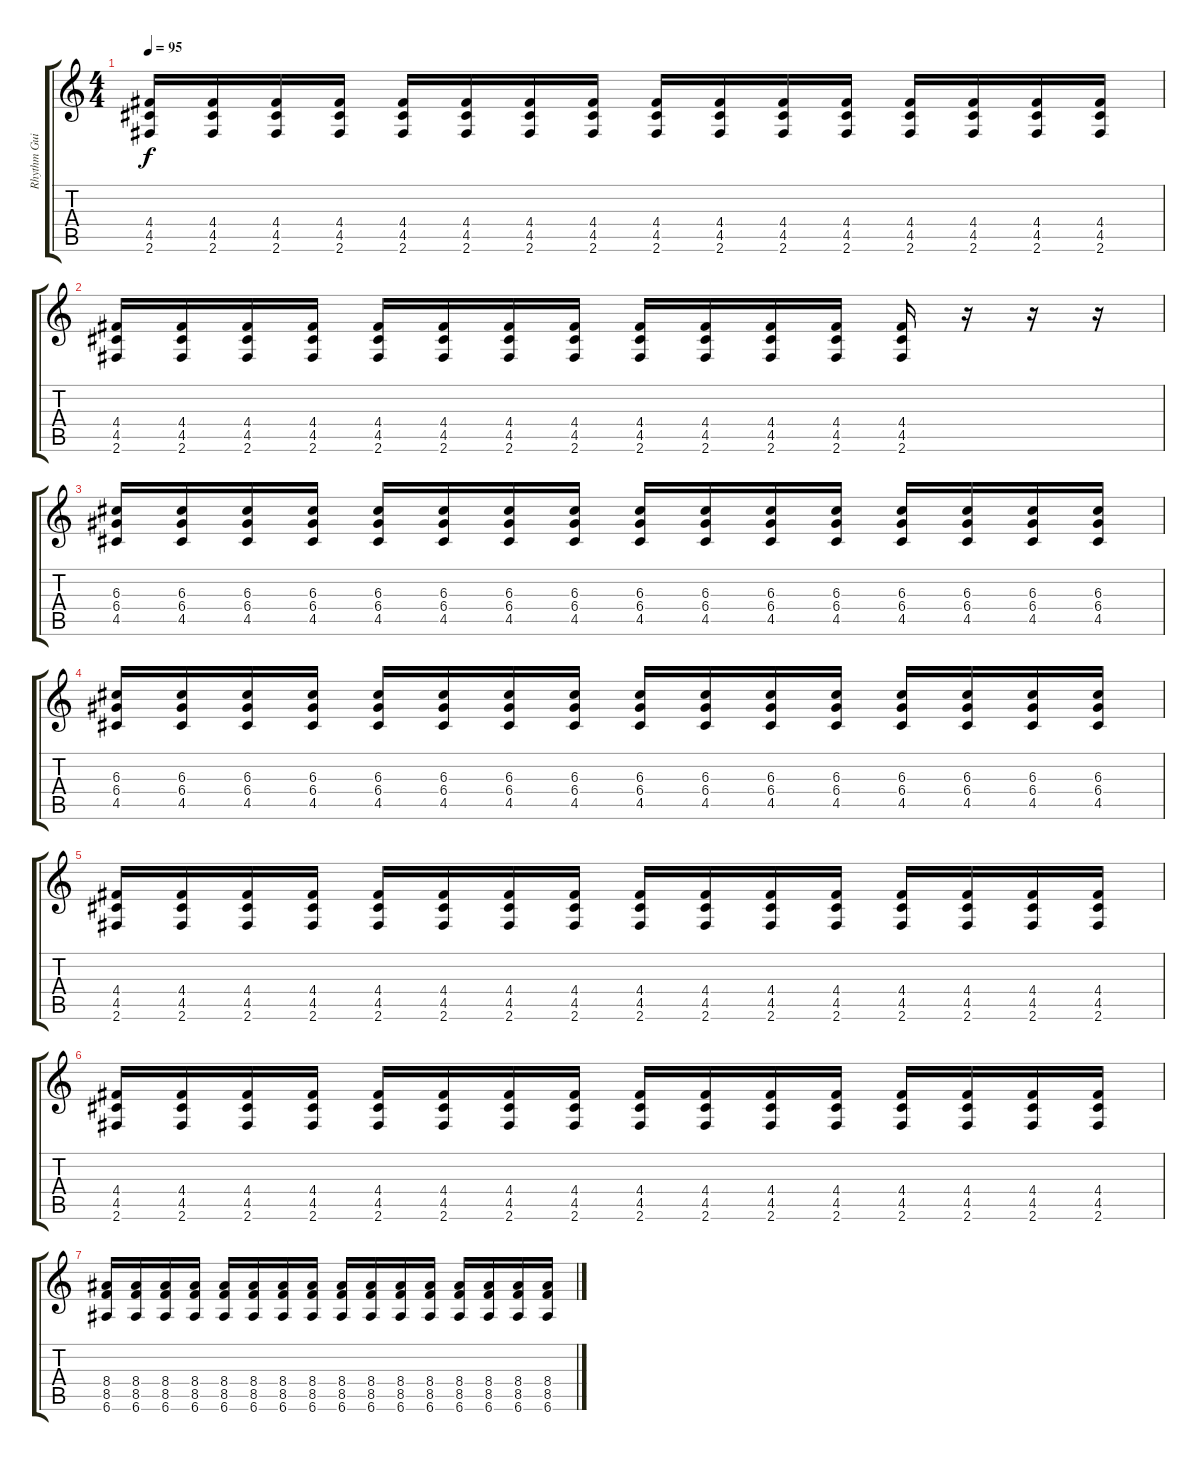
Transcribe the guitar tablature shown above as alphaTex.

\track ("Rhythm Guitar" "Rhythm Gui") {instrument distortionguitar}
\staff {score tabs}
\tuning (E4 B3 G3 D3 A2 E2) {hide}
\ts (4 4)
\tempo 95
\clef g2
\ks c
(4.4 4.5 2.6).16{dy f} (4.4 4.5 2.6).16 (4.4 4.5 2.6).16 (4.4 4.5 2.6).16 (4.4 4.5 2.6).16 (4.4 4.5 2.6).16 (4.4 4.5 2.6).16 (4.4 4.5 2.6).16 (4.4 4.5 2.6).16 (4.4 4.5 2.6).16 (4.4 4.5 2.6).16 (4.4 4.5 2.6).16 (4.4 4.5 2.6).16 (4.4 4.5 2.6).16 (4.4 4.5 2.6).16 (4.4 4.5 2.6).16 |
(4.4 4.5 2.6).16 (4.4 4.5 2.6).16 (4.4 4.5 2.6).16 (4.4 4.5 2.6).16 (4.4 4.5 2.6).16 (4.4 4.5 2.6).16 (4.4 4.5 2.6).16 (4.4 4.5 2.6).16 (4.4 4.5 2.6).16 (4.4 4.5 2.6).16 (4.4 4.5 2.6).16 (4.4 4.5 2.6).16 (4.4 4.5 2.6).16 r.16 r.16 r.16 |
(6.3 6.4 4.5).16 (6.3 6.4 4.5).16 (6.3 6.4 4.5).16 (6.3 6.4 4.5).16 (6.3 6.4 4.5).16 (6.3 6.4 4.5).16 (6.3 6.4 4.5).16 (6.3 6.4 4.5).16 (6.3 6.4 4.5).16 (6.3 6.4 4.5).16 (6.3 6.4 4.5).16 (6.3 6.4 4.5).16 (6.3 6.4 4.5).16 (6.3 6.4 4.5).16 (6.3 6.4 4.5).16 (6.3 6.4 4.5).16 |
(6.3 6.4 4.5).16 (6.3 6.4 4.5).16 (6.3 6.4 4.5).16 (6.3 6.4 4.5).16 (6.3 6.4 4.5).16 (6.3 6.4 4.5).16 (6.3 6.4 4.5).16 (6.3 6.4 4.5).16 (6.3 6.4 4.5).16 (6.3 6.4 4.5).16 (6.3 6.4 4.5).16 (6.3 6.4 4.5).16 (6.3 6.4 4.5).16 (6.3 6.4 4.5).16 (6.3 6.4 4.5).16 (6.3 6.4 4.5).16 |
(4.4 4.5 2.6).16 (4.4 4.5 2.6).16 (4.4 4.5 2.6).16 (4.4 4.5 2.6).16 (4.4 4.5 2.6).16 (4.4 4.5 2.6).16 (4.4 4.5 2.6).16 (4.4 4.5 2.6).16 (4.4 4.5 2.6).16 (4.4 4.5 2.6).16 (4.4 4.5 2.6).16 (4.4 4.5 2.6).16 (4.4 4.5 2.6).16 (4.4 4.5 2.6).16 (4.4 4.5 2.6).16 (4.4 4.5 2.6).16 |
(4.4 4.5 2.6).16 (4.4 4.5 2.6).16 (4.4 4.5 2.6).16 (4.4 4.5 2.6).16 (4.4 4.5 2.6).16 (4.4 4.5 2.6).16 (4.4 4.5 2.6).16 (4.4 4.5 2.6).16 (4.4 4.5 2.6).16 (4.4 4.5 2.6).16 (4.4 4.5 2.6).16 (4.4 4.5 2.6).16 (4.4 4.5 2.6).16 (4.4 4.5 2.6).16 (4.4 4.5 2.6).16 (4.4 4.5 2.6).16 |
(8.4 8.5 6.6).16 (8.4 8.5 6.6).16 (8.4 8.5 6.6).16 (8.4 8.5 6.6).16 (8.4 8.5 6.6).16 (8.4 8.5 6.6).16 (8.4 8.5 6.6).16 (8.4 8.5 6.6).16 (8.4 8.5 6.6).16 (8.4 8.5 6.6).16 (8.4 8.5 6.6).16 (8.4 8.5 6.6).16 (8.4 8.5 6.6).16 (8.4 8.5 6.6).16 (8.4 8.5 6.6).16 (8.4 8.5 6.6).16
